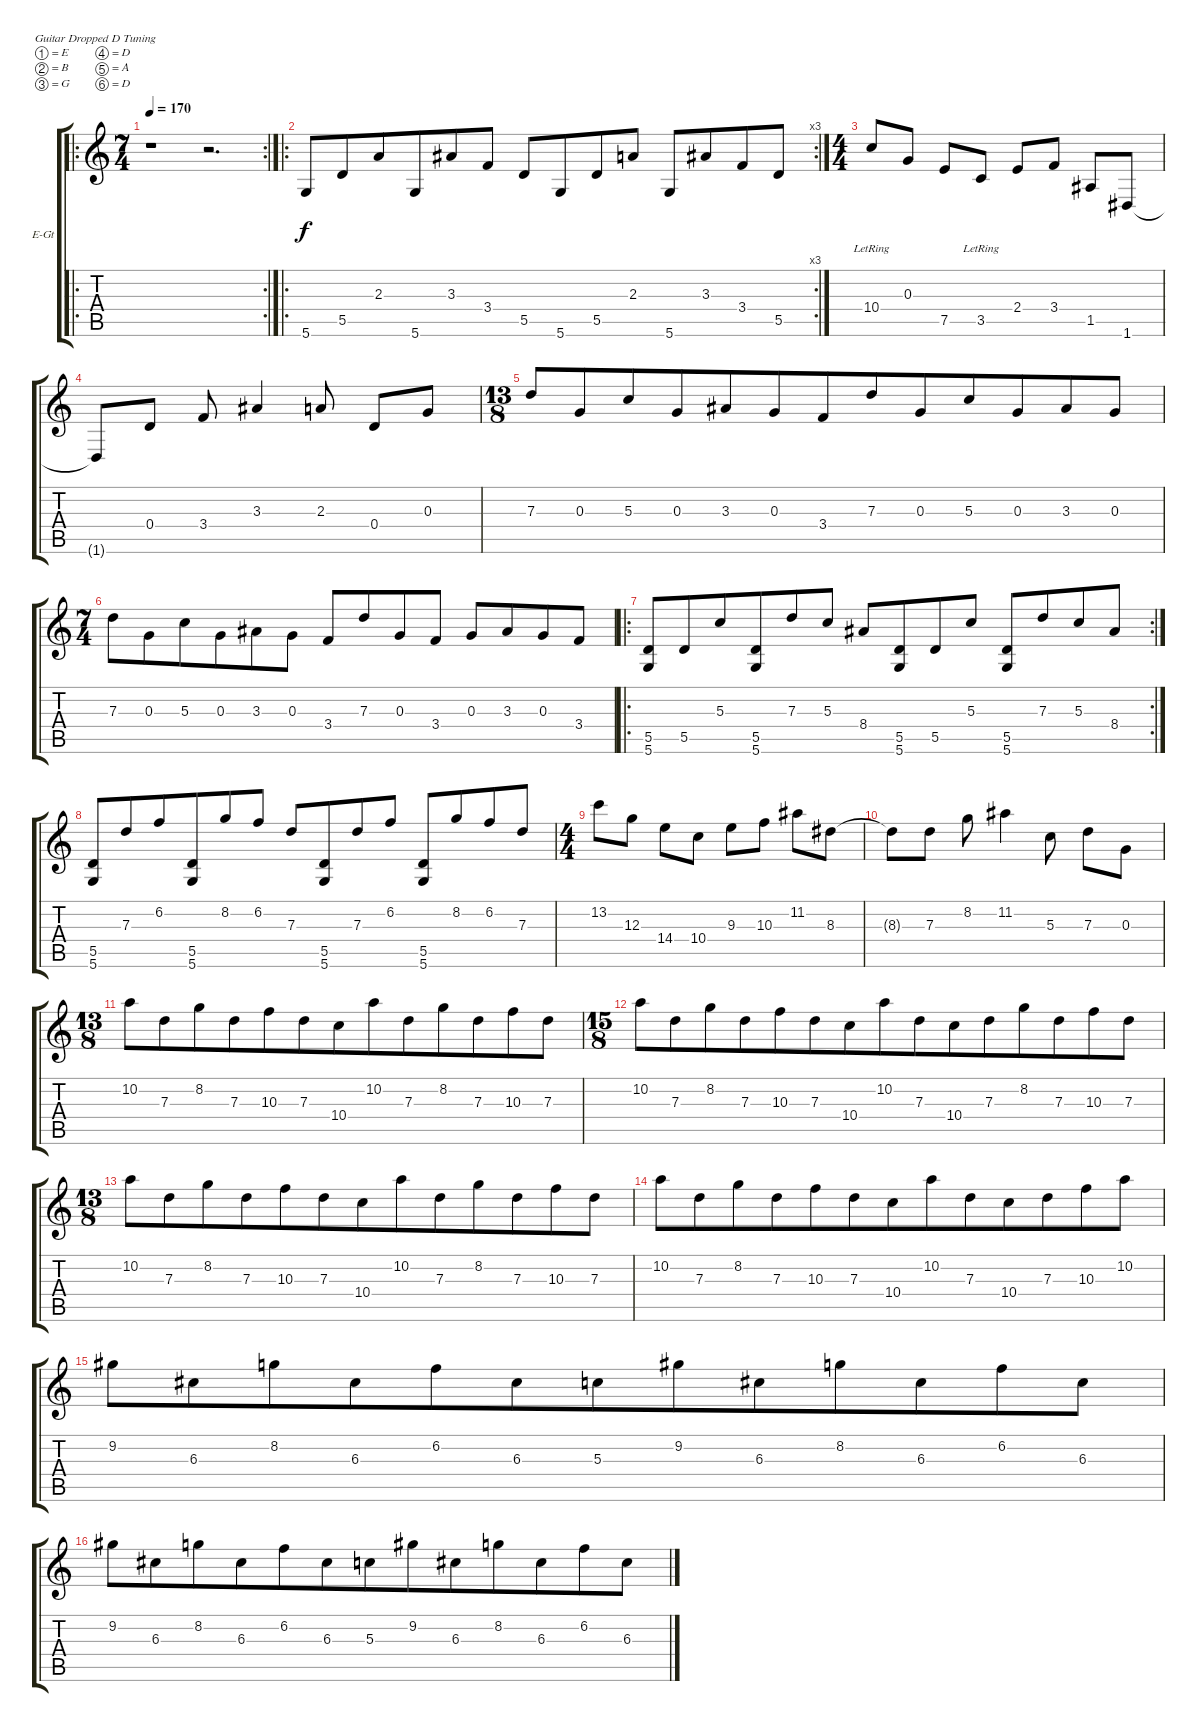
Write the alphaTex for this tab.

\bracketExtendMode groupsimilarinstruments
\firstSystemTrackNameOrientation horizontal
\otherSystemsTrackNameOrientation horizontal
\track ("Dusty" "E-Gt") {instrument overdrivenguitar}
\staff {score tabs}
\tuning (E4 B3 G3 D3 A2 D2)
\ro
\rc 2
\ts (7 4)
\beaming (8 6 4 4)
\tempo 170
\clef g2
\ks c
r.1{dy f instrument overdrivenguitar} r.2{d} |
\ro
\rc 3
5.6.8 5.5.8 2.3.8 5.6.8 3.3.8 3.4.8 5.5.8 5.6.8 5.5.8 2.3.8 5.6.8 3.3.8 3.4.8 5.5.8 |
\ts (4 4)
\beaming (8 2 2 2 2)
10.4{lr}.8 0.3.8 7.5.8 3.5{lr}.8 2.4.8 3.4.8 1.5.8 1.6.8 |
1.6{t}.8 0.4.8 3.4.8 3.3.4 2.3.8 0.4.8 0.3.8 |
\ts (13 8)
\beaming (8 13)
7.3.8 0.3.8 5.3.8 0.3.8 3.3.8 0.3.8 3.4.8 7.3.8 0.3.8 5.3.8 0.3.8 3.3.8 0.3.8 |
\ts (7 4)
\beaming (8 6 4 4)
7.3.8 0.3.8 5.3.8 0.3.8 3.3.8 0.3.8 3.4.8 7.3.8 0.3.8 3.4.8 0.3.8 3.3.8 0.3.8 3.4.8 |
\ro
\rc 2
(5.5 5.6).8 5.5.8 5.3.8 (5.5 5.6).8 7.3.8 5.3.8 8.4.8 (5.5 5.6).8 5.5.8 5.3.8 (5.5 5.6).8 7.3.8 5.3.8 8.4.8 |
(5.5 5.6).8 7.3.8 6.2.8 (5.5 5.6).8 8.2.8 6.2.8 7.3.8 (5.5 5.6).8 7.3.8 6.2.8 (5.5 5.6).8 8.2.8 6.2.8 7.3.8 |
\ts (4 4)
\beaming (8 2 2 2 2)
13.2.8 12.3.8 14.4.8 10.4.8 9.3.8 10.3.8 11.2.8 8.3.8 |
8.3{t}.8 7.3.8 8.2.8 11.2.4 5.3.8 7.3.8 0.3.8 |
\ts (13 8)
\beaming (8 13)
10.2.8 7.3.8 8.2.8 7.3.8 10.3.8 7.3.8 10.4.8 10.2.8 7.3.8 8.2.8 7.3.8 10.3.8 7.3.8 |
\ts (15 8)
\beaming (8 15)
10.2.8 7.3.8 8.2.8 7.3.8 10.3.8 7.3.8 10.4.8 10.2.8 7.3.8 10.4.8 7.3.8 8.2.8 7.3.8 10.3.8 7.3.8 |
\ts (13 8)
\beaming (8 13)
10.2.8 7.3.8 8.2.8 7.3.8 10.3.8 7.3.8 10.4.8 10.2.8 7.3.8 8.2.8 7.3.8 10.3.8 7.3.8 |
10.2.8 7.3.8 8.2.8 7.3.8 10.3.8 7.3.8 10.4.8 10.2.8 7.3.8 10.4.8 7.3.8 10.3.8 10.2.8 |
9.2.8 6.3.8 8.2.8 6.3.8 6.2.8 6.3.8 5.3.8 9.2.8 6.3.8 8.2.8 6.3.8 6.2.8 6.3.8 |
9.2.8 6.3.8 8.2.8 6.3.8 6.2.8 6.3.8 5.3.8 9.2.8 6.3.8 8.2.8 6.3.8 6.2.8 6.3.8
